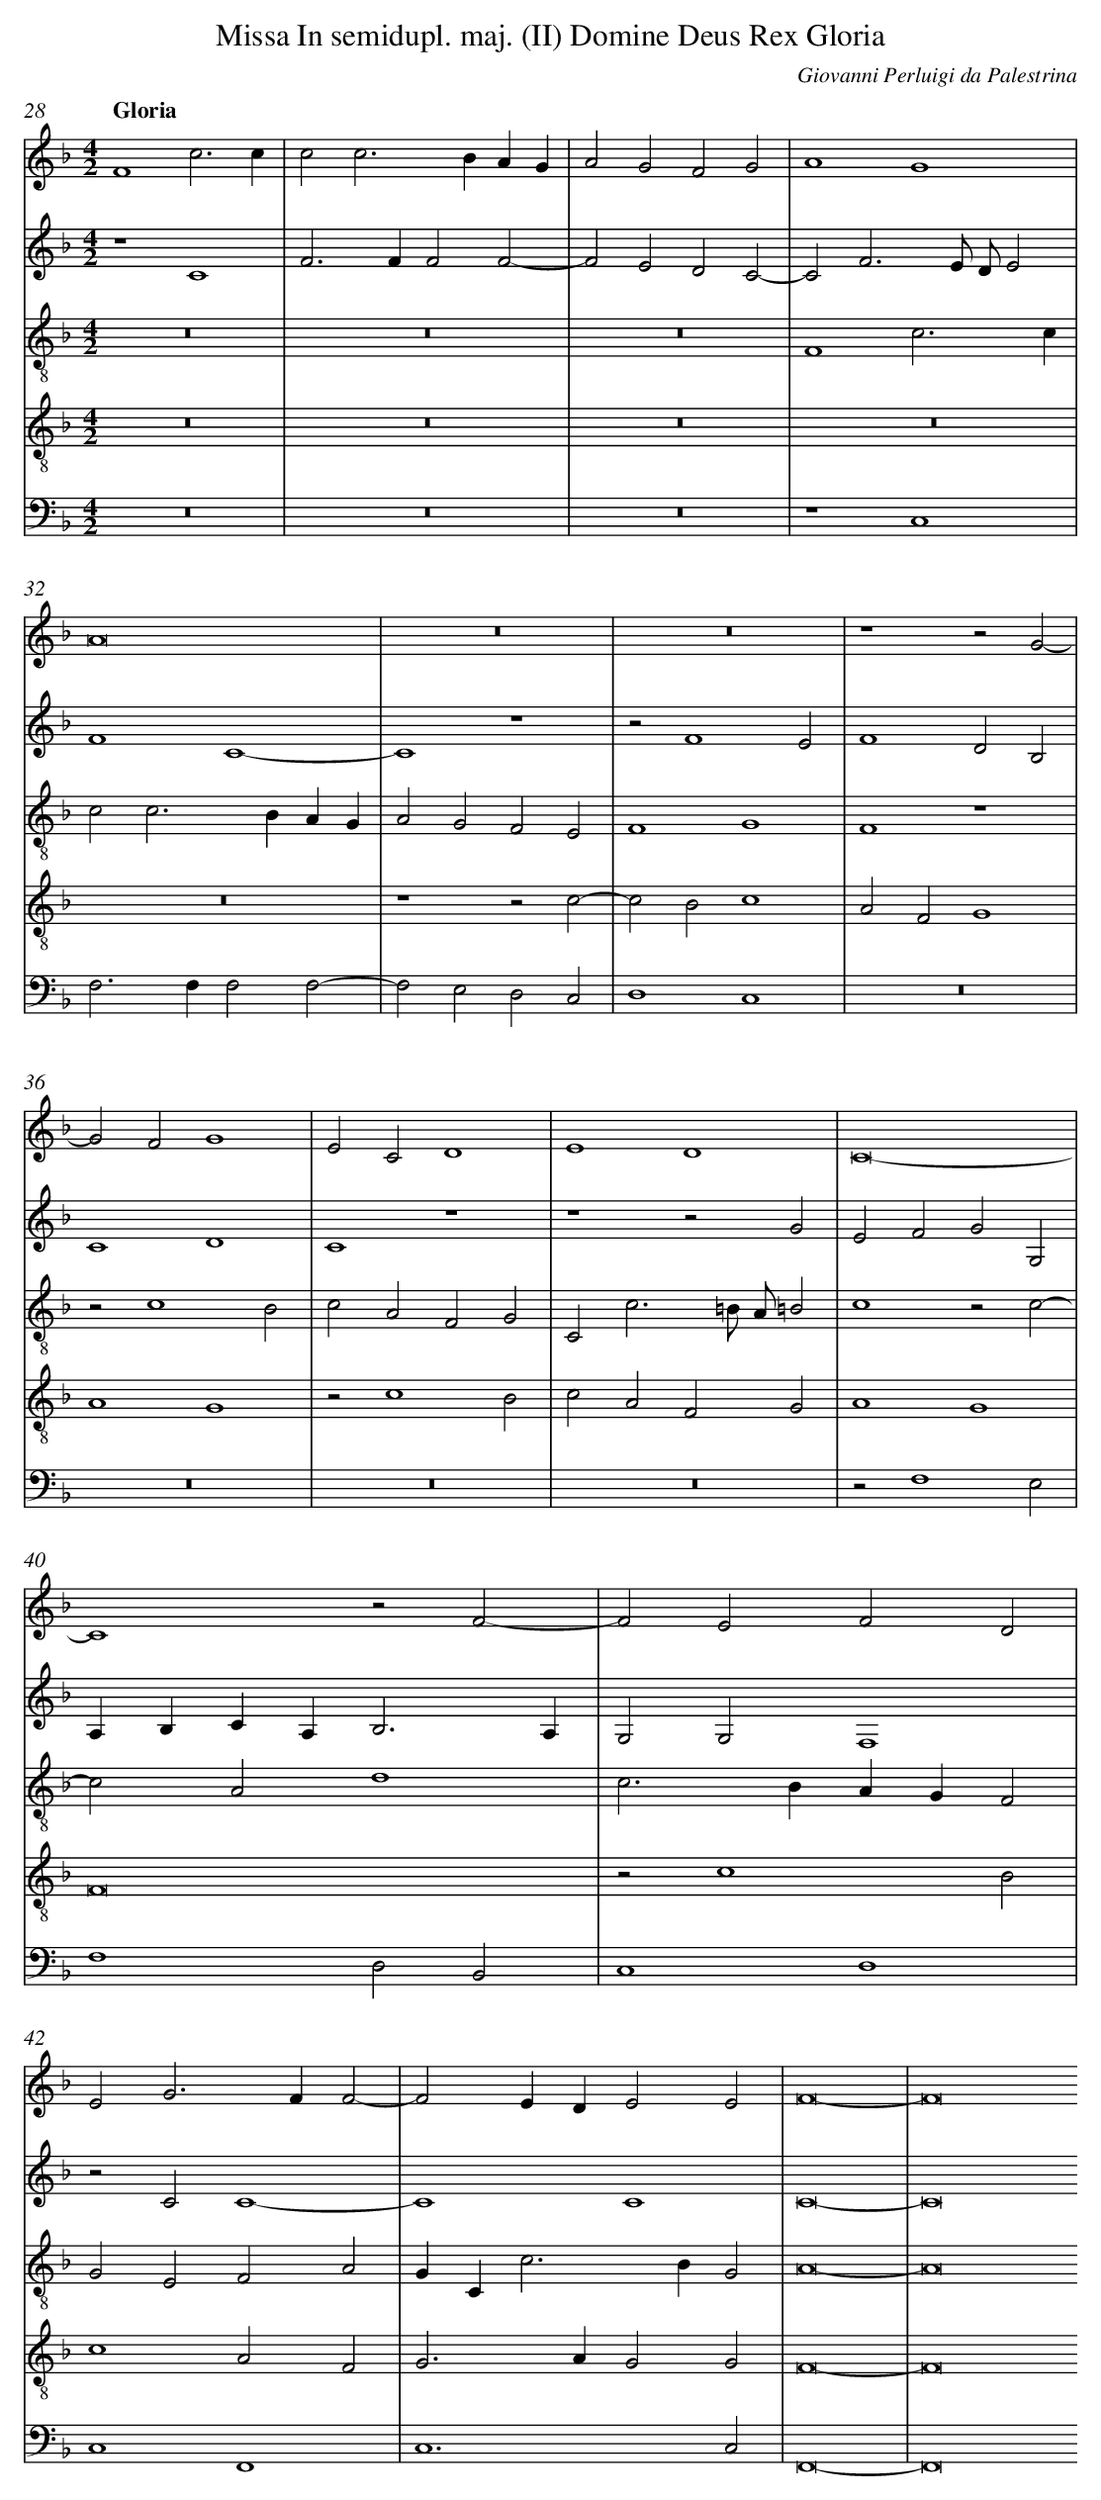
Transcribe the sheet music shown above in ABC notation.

X:1
T: Missa In semidupl. maj. (II) Domine Deus Rex Gloria
C: Giovanni Perluigi da Palestrina
L: 1/4
M: 4/2
Q: "Gloria"
V: 1 clef=treble
V: 2 clef=treble
V: 3 clef=treble-8
V: 4 clef=treble-8
V: 5 clef=bass
K: F
[V:1] F4c3c |
[V:2] z4C4 |
[V:3] z8 |
[V:4] z8 |
[V:5] z8 |
[V:1] c2c2>B2AG |
[V:2] F2>F2F2F2- |
[V:3] z8 |
[V:4] z8 |
[V:5] z8 |
[V:1] A2G2F2G2 |
[V:2] F2E2D2C2- |
[V:3] z8 |
[V:4] z8 |
[V:5] z8 |
[V:1] A4G4 |
[V:2] C2F3E/ D/E2 |
[V:3] F4c3c |
[V:4] z8 |
[V:5] z4C,4 |
[V:1] A8 |
[V:2] F4C4- |
[V:3] c2c2>B2AG |
[V:4] z8 |
[V:5] F,2>F,2F,2F,2- |
[V:1] z8 |
[V:2] C4z4 |
[V:3] A2G2F2E2 |
[V:4] z4z2c2- |
[V:5] F,2E,2D,2C,2 |
[V:1] z8 |
[V:2] z2F4E2 |
[V:3] F4G4 |
[V:4] c2B2c4 |
[V:5] D,4C,4 |
[V:1] z4z2G2- |
[V:2] F4D2B,2 |
[V:3] F4z4 |
[V:4] A2F2G4 |
[V:5] z8 |
[V:1] G2F2G4 |
[V:2] C4D4 |
[V:3] z2c4B2 |
[V:4] A4G4 |
[V:5] z8 |
[V:1] E2C2D4 |
[V:2] C4z4 |
[V:3] c2A2F2G2 |
[V:4] z2c4B2 |
[V:5] z8 |
[V:1] E4D4 |
[V:2] z4z2G2 |
[V:3] C2c3=B/ A/=B2 |
[V:4] c2A2F2G2 |
[V:5] z8 |
[V:1] C8- |
[V:2] E2F2G2G,2 |
[V:3] c4z2c2- |
[V:4] A4G4 |
[V:5] z2F,4E,2 |
[V:1] C4z2F2- |
[V:2] A,B,CA,2<B,2A, |
[V:3] c2A2d4 |
[V:4] F8 |
[V:5] F,4D,2B,,2 |
[V:1] F2E2F2D2 |
[V:2] G,2G,2F,4 |
[V:3] c2>B2AGF2 |
[V:4] z2c4B2 |
[V:5] C,4D,4 |
[V:1] E2G2>F2F2- |
[V:2] z2C2C4- |
[V:3] G2E2F2A2 |
[V:4] c4A2F2 |
[V:5] C,4F,,4 |
[V:1] F2EDE2E2 |
[V:2] C4C4 |
[V:3] GC2<c2BG2 |
[V:4] G2>A2G2G2 |
[V:5] C,6C,2 |
[V:1] F8- |
[V:2] C8- |
[V:3] A8- |
[V:4] F8- |
[V:5] F,,8- |
[V:1] F8
[V:2] C8
[V:3] A8
[V:4] F8
[V:5] F,,8
